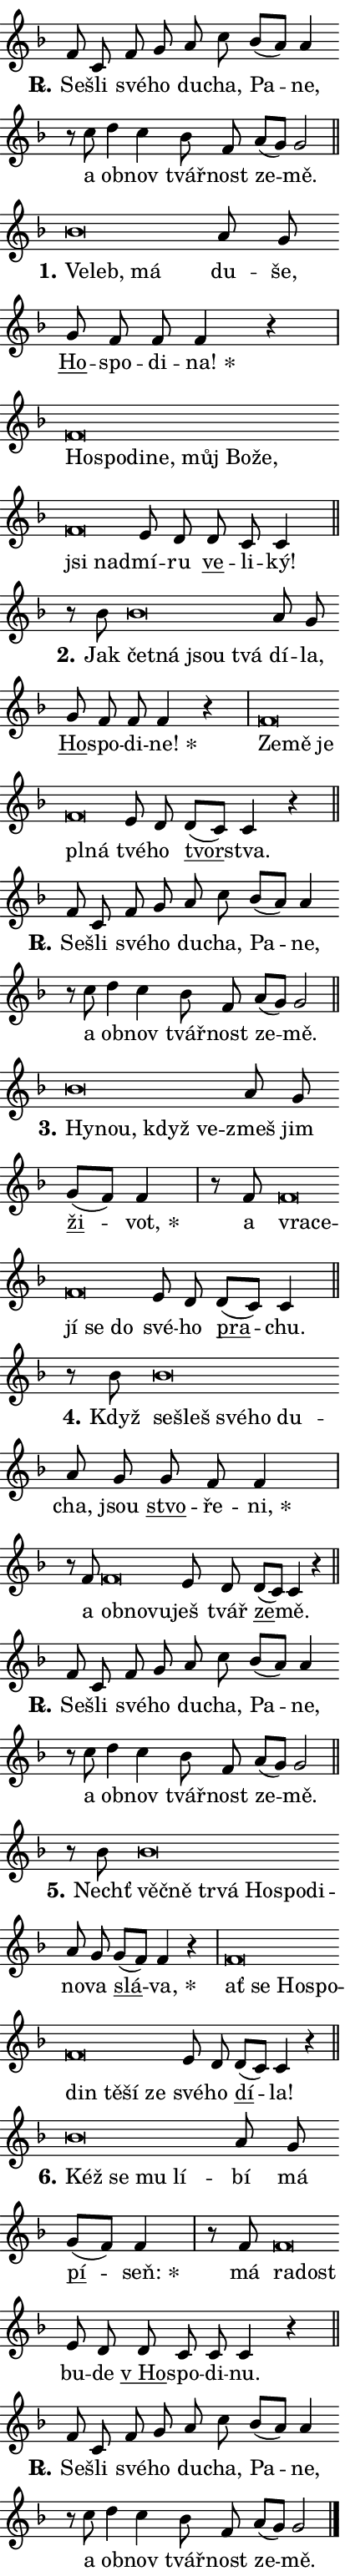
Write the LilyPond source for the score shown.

\version "2.24.0"
\header { tagline = "" }
\paper {
  indent = 0\cm
  top-margin = 0\cm
  right-margin = 0.13\cm % to fit lyric hyphens
  bottom-margin = 0\cm
  left-margin = 0\cm
  paper-width = 7\cm
  page-breaking = #ly:one-page-breaking
  system-system-spacing.basic-distance = #11
  score-system-spacing.basic-distance = #11
  ragged-last = ##f
}


%% Author: Thomas Morley
%% https://lists.gnu.org/archive/html/lilypond-user/2020-05/msg00002.html
#(define (line-position grob)
"Returns position of @var[grob} in current system:
   @code{'start}, if at first time-step
   @code{'end}, if at last time-step
   @code{'middle} otherwise
"
  (let* ((col (ly:item-get-column grob))
         (ln (ly:grob-object col 'left-neighbor))
         (rn (ly:grob-object col 'right-neighbor))
         (col-to-check-left (if (ly:grob? ln) ln col))
         (col-to-check-right (if (ly:grob? rn) rn col))
         (break-dir-left
           (and
             (ly:grob-property col-to-check-left 'non-musical #f)
             (ly:item-break-dir col-to-check-left)))
         (break-dir-right
           (and
             (ly:grob-property col-to-check-right 'non-musical #f)
             (ly:item-break-dir col-to-check-right))))
        (cond ((eqv? 1 break-dir-left) 'start)
              ((eqv? -1 break-dir-right) 'end)
              (else 'middle))))

#(define (tranparent-at-line-position vctor)
  (lambda (grob)
  "Relying on @code{line-position} select the relevant enry from @var{vctor}.
Used to determine transparency,"
    (case (line-position grob)
      ((end) (not (vector-ref vctor 0)))
      ((middle) (not (vector-ref vctor 1)))
      ((start) (not (vector-ref vctor 2))))))

noteHeadBreakVisibility =
#(define-music-function (break-visibility)(vector?)
"Makes @code{NoteHead}s transparent relying on @var{break-visibility}"
#{
  \override NoteHead.transparent =
    #(tranparent-at-line-position break-visibility)
#})

#(define delete-ledgers-for-transparent-note-heads
  (lambda (grob)
    "Reads whether a @code{NoteHead} is transparent.
If so this @code{NoteHead} is removed from @code{'note-heads} from
@var{grob}, which is supposed to be @code{LedgerLineSpanner}.
As a result ledgers are not printed for this @code{NoteHead}"
    (let* ((nhds-array (ly:grob-object grob 'note-heads))
           (nhds-list
             (if (ly:grob-array? nhds-array)
                 (ly:grob-array->list nhds-array)
                 '()))
           ;; Relies on the transparent-property being done before
           ;; Staff.LedgerLineSpanner.after-line-breaking is executed.
           ;; This is fragile ...
           (to-keep
             (remove
               (lambda (nhd)
                 (ly:grob-property nhd 'transparent #f))
               nhds-list)))
      ;; TODO find a better method to iterate over grob-arrays, similiar
      ;; to filter/remove etc for lists
      ;; For now rebuilt from scratch
      (set! (ly:grob-object grob 'note-heads)  '())
      (for-each
        (lambda (nhd)
          (ly:pointer-group-interface::add-grob grob 'note-heads nhd))
        to-keep))))

squashNotes = {
  \override NoteHead.X-extent = #'(-0.2 . 0.2)
  \override NoteHead.Y-extent = #'(-0.75 . 0)
  \override NoteHead.stencil =
    #(lambda (grob)
       (let ((pos (ly:grob-property grob 'staff-position)))
         (begin
           (if (< pos -7) (display "ERROR: Lower brevis then expected\n") (display ""))
           (if (<= pos -6) ly:text-interface::print ly:note-head::print))))
}
unSquashNotes = {
  \revert NoteHead.X-extent
  \revert NoteHead.Y-extent
  \revert NoteHead.stencil
}

hideNotes = \noteHeadBreakVisibility #begin-of-line-visible
unHideNotes = \noteHeadBreakVisibility #all-visible

% work-around for resetting accidentals
% https://lilypond.org/doc/v2.23/Documentation/notation/displaying-rhythms#unmetered-music
cadenzaMeasure = {
  \cadenzaOff
  \partial 1024 s1024
  \cadenzaOn
}

#(define-markup-command (accent layout props text) (markup?)
  "Underline accented syllable"
  (interpret-markup layout props
    #{\markup \override #'(offset . 4.3) \underline { #text }#}))

responsum = \markup \concat {
  "R" \hspace #-1.05 \path #0.1 #'((moveto 0 0.07) (lineto 0.9 0.8)) \hspace #0.05 "."
}

spaceSize = #0.6828661417322834 % exact space size for TeX Gyre Schola

\layout {
  \context {
    \Staff
    \remove "Time_signature_engraver"
    \override LedgerLineSpanner.after-line-breaking = #delete-ledgers-for-transparent-note-heads
  }
  \context {
    \Lyrics {
      \override LyricSpace.minimum-distance = \spaceSize
      \override LyricText.font-name = #"TeX Gyre Schola"
      \override LyricText.font-size = 1
      \override StanzaNumber.font-name = #"TeX Gyre Schola Bold"
      \override StanzaNumber.font-size = 1
    }
  }
  \context {
    \Score 
    \override NoteHead.text =
      #(lambda (grob) 
        (let ((pos (ly:grob-property grob 'staff-position)))
          #{\markup {
            \combine
              \halign #-0.55 \raise #(if (= pos -6) 0 0.5) \override #'(thickness . 2) \draw-line #'(3.2 . 0)
              \musicglyph "noteheads.sM1"
          }#}))
  }
}

% magnetic-lyrics.ily
%
%   written by
%     Jean Abou Samra <jean@abou-samra.fr>
%     Werner Lemberg <wl@gnu.org>
%
%   adapted by
%     Jiri Hon <jiri.hon@gmail.com>
%
% Version 2022-Apr-15

% https://www.mail-archive.com/lilypond-user@gnu.org/msg149350.html

#(define (Left_hyphen_pointer_engraver context)
   "Collect syllable-hyphen-syllable occurrences in lyrics and store
them in properties.  This engraver only looks to the left.  For
example, if the lyrics input is @code{foo -- bar}, it does the
following.

@itemize @bullet
@item
Set the @code{text} property of the @code{LyricHyphen} grob between
@q{foo} and @q{bar} to @code{foo}.

@item
Set the @code{left-hyphen} property of the @code{LyricText} grob with
text @q{foo} to the @code{LyricHyphen} grob between @q{foo} and
@q{bar}.
@end itemize

Use this auxiliary engraver in combination with the
@code{lyric-@/text::@/apply-@/magnetic-@/offset!} hook."
   (let ((hyphen #f)
         (text #f))
     (make-engraver
      (acknowledgers
       ((lyric-syllable-interface engraver grob source-engraver)
        (set! text grob)))
      (end-acknowledgers
       ((lyric-hyphen-interface engraver grob source-engraver)
        ;(when (not (grob::has-interface grob 'lyric-space-interface))
          (set! hyphen grob)));)
      ((stop-translation-timestep engraver)
       (when (and text hyphen)
         (ly:grob-set-object! text 'left-hyphen hyphen))
       (set! text #f)
       (set! hyphen #f)))))

#(define (lyric-text::apply-magnetic-offset! grob)
   "If the space between two syllables is less than the value in
property @code{LyricText@/.details@/.squash-threshold}, move the right
syllable to the left so that it gets concatenated with the left
syllable.

Use this function as a hook for
@code{LyricText@/.after-@/line-@/breaking} if the
@code{Left_@/hyphen_@/pointer_@/engraver} is active."
   (let ((hyphen (ly:grob-object grob 'left-hyphen #f)))
     (when hyphen
       (let ((left-text (ly:spanner-bound hyphen LEFT)))
         (when (grob::has-interface left-text 'lyric-syllable-interface)
           (let* ((common (ly:grob-common-refpoint grob left-text X))
                  (this-x-ext (ly:grob-extent grob common X))
                  (left-x-ext
                   (begin
                     ;; Trigger magnetism for left-text.
                     (ly:grob-property left-text 'after-line-breaking)
                     (ly:grob-extent left-text common X)))
                  ;; `delta` is the gap width between two syllables.
                  (delta (- (interval-start this-x-ext)
                            (interval-end left-x-ext)))
                  (details (ly:grob-property grob 'details))
                  (threshold (assoc-get 'squash-threshold details 0.2)))
             (when (< delta threshold)
               (let* (;; We have to manipulate the input text so that
                      ;; ligatures crossing syllable boundaries are not
                      ;; disabled.  For languages based on the Latin
                      ;; script this is essentially a beautification.
                      ;; However, for non-Western scripts it can be a
                      ;; necessity.
                      (lt (ly:grob-property left-text 'text))
                      (rt (ly:grob-property grob 'text))
                      (is-space (grob::has-interface hyphen 'lyric-space-interface))
                      (space (if is-space " " ""))
                      (extra-delta (if is-space spaceSize 0))
                      ;; Append new syllable.
                      (ltrt-space (if (and (string? lt) (string? rt))
                                (string-append lt space rt)
                                (make-concat-markup (list lt space rt))))
                      ;; Right-align `ltrt` to the right side.
                      (ltrt-space-markup (grob-interpret-markup
                               grob
                               (make-translate-markup
                                (cons (interval-length this-x-ext) 0)
                                (make-right-align-markup ltrt-space)))))
                 (begin
                   ;; Don't print `left-text`.
                   (ly:grob-set-property! left-text 'stencil #f)
                   ;; Set text and stencil (which holds all collected
                   ;; syllables so far) and shift it to the left.
                   (ly:grob-set-property! grob 'text ltrt-space)
                   (ly:grob-set-property! grob 'stencil ltrt-space-markup)
                   (ly:grob-translate-axis! grob (- (- delta extra-delta)) X))))))))))


#(define (lyric-hyphen::displace-bounds-first grob)
   ;; Make very sure this callback isn't triggered too early.
   (let ((left (ly:spanner-bound grob LEFT))
         (right (ly:spanner-bound grob RIGHT)))
     (ly:grob-property left 'after-line-breaking)
     (ly:grob-property right 'after-line-breaking)
     (ly:lyric-hyphen::print grob)))

squashThreshold = #0.4

\layout {
  \context {
    \Lyrics
    \consists #Left_hyphen_pointer_engraver
    \override LyricText.after-line-breaking =
      #lyric-text::apply-magnetic-offset!
    \override LyricHyphen.stencil = #lyric-hyphen::displace-bounds-first
    \override LyricText.details.squash-threshold = \squashThreshold
    \override LyricHyphen.minimum-distance = 0
    \override LyricHyphen.minimum-length = \squashThreshold
  }
}

squashText = \override LyricText.details.squash-threshold = 9999
unSquashText = \override LyricText.details.squash-threshold = \squashThreshold

leftText = \override LyricText.self-alignment-X = #LEFT
unLeftText = \revert LyricText.self-alignment-X

starOffset = #(lambda (grob) 
                (let ((x_offset (ly:self-alignment-interface::aligned-on-x-parent grob)))
                  (if (= x_offset 0) 0 (+ x_offset 1.2))))

star = #(define-music-function (syllable)(string?)
"Append star separator at the end of a syllable"
#{
  \once \override LyricText.X-offset = #starOffset
  \lyricmode { \markup {
    #syllable
    \override #'((font-name . "TeX Gyre Schola Bold")) \hspace #0.2 \lower #0.65 \larger "*"
  } }
#})

starAccent = #(define-music-function (syllable)(string?)
"Append star separator at the end of a syllable and make accent"
#{
  \once \override LyricText.X-offset = #starOffset
  \lyricmode { \markup {
    \accent #syllable
    \override #'((font-name . "TeX Gyre Schola Bold")) \hspace #0.2 \lower #0.65 \larger "*"
  } }
#})

breath = #(define-music-function (syllable)(string?)
"Append breathing indicator at the end of a syllable"
#{
  \lyricmode { \markup { #syllable "+" } }
#})

optionalBreath = #(define-music-function (syllable)(string?)
"Append optional breathing indicator at the end of a syllable"
#{
  \lyricmode { \markup { #syllable "(+)" } }
#})


\score {
    <<
        \new Voice = "melody" { \cadenzaOn \key f \major \relative { f'8 c f g a c \bar "" bes[( a)] a4 \bar "" r8 c d4 c \bar "" bes8 f \bar "" a[( g)] g2 \cadenzaMeasure \bar "||" \break } }
        \new Lyrics \lyricsto "melody" { \lyricmode { \set stanza = \responsum
Se -- šli své -- ho du -- cha, Pa -- ne, a ob -- nov tvář -- nost ze -- mě. } }
    >>
    \layout {}
}

\score {
    <<
        \new Voice = "melody" { \cadenzaOn \key f \major \relative { \squashNotes bes'\breve*1/16 \hideNotes \breve*1/16 \breve*1/16 \bar "" \unHideNotes \unSquashNotes a8 g \bar "" g f f f4 r \cadenzaMeasure \bar "|" \squashNotes f\breve*1/16 \hideNotes \breve*1/16 \bar "" \breve*1/16 \bar "" \breve*1/16 \bar "" \breve*1/16 \bar "" \breve*1/16 \bar "" \breve*1/16 \bar "" \breve*1/16 \breve*1/16 \bar "" \unHideNotes \unSquashNotes e8 d \bar "" d c c4 \cadenzaMeasure \bar "||" \break } }
        \new Lyrics \lyricsto "melody" { \lyricmode { \set stanza = "1."
\leftText Ve -- \squashText leb, má \unLeftText \unSquashText du -- še, \markup \accent Ho -- spo -- di -- \star na! \leftText Ho -- \squashText spo -- di -- ne, můj Bo -- že, jsi nad -- \unLeftText \unSquashText mí -- ru \markup \accent ve -- li -- ký! } }
    >>
    \layout {}
}

\score {
    <<
        \new Voice = "melody" { \cadenzaOn \key f \major \relative { r8 bes'8 \squashNotes bes\breve*1/16 \hideNotes \breve*1/16 \bar "" \breve*1/16 \breve*1/16 \bar "" \unHideNotes \unSquashNotes a8 g \bar "" g f f f4 r \cadenzaMeasure \bar "|" \squashNotes f\breve*1/16 \hideNotes \breve*1/16 \bar "" \breve*1/16 \bar "" \breve*1/16 \breve*1/16 \bar "" \unHideNotes \unSquashNotes e8 d \bar "" d[( c)] c4 r \cadenzaMeasure \bar "||" \break } }
        \new Lyrics \lyricsto "melody" { \lyricmode { \set stanza = "2."
Jak \leftText čet -- \squashText ná jsou tvá \unLeftText \unSquashText dí -- la, \markup \accent Ho -- spo -- di -- \star ne! \leftText Ze -- \squashText mě je pl -- ná \unLeftText \unSquashText tvé -- ho \markup \accent tvor -- stva. } }
    >>
    \layout {}
}

\score {
    <<
        \new Voice = "melody" { \cadenzaOn \key f \major \relative { f'8 c f g a c \bar "" bes[( a)] a4 \bar "" r8 c d4 c \bar "" bes8 f \bar "" a[( g)] g2 \cadenzaMeasure \bar "||" \break } }
        \new Lyrics \lyricsto "melody" { \lyricmode { \set stanza = \responsum
Se -- šli své -- ho du -- cha, Pa -- ne, a ob -- nov tvář -- nost ze -- mě. } }
    >>
    \layout {}
}

\score {
    <<
        \new Voice = "melody" { \cadenzaOn \key f \major \relative { \squashNotes bes'\breve*1/16 \hideNotes \breve*1/16 \bar "" \breve*1/16 \breve*1/16 \bar "" \unHideNotes \unSquashNotes a8 g \bar "" g[( f)] f4 \cadenzaMeasure \bar "|" r8 f8 \squashNotes f\breve*1/16 \hideNotes \breve*1/16 \bar "" \breve*1/16 \bar "" \breve*1/16 \breve*1/16 \bar "" \unHideNotes \unSquashNotes e8 d \bar "" d[( c)] c4 \cadenzaMeasure \bar "||" \break } }
        \new Lyrics \lyricsto "melody" { \lyricmode { \set stanza = "3."
\leftText Hy -- \squashText nou, když ve -- \unLeftText \unSquashText zmeš jim \markup \accent ži -- \star vot, a \leftText vra -- \squashText ce -- jí se do \unLeftText \unSquashText své -- ho \markup \accent pra -- chu. } }
    >>
    \layout {}
}

\score {
    <<
        \new Voice = "melody" { \cadenzaOn \key f \major \relative { r8 bes'8 \squashNotes bes\breve*1/16 \hideNotes \breve*1/16 \bar "" \breve*1/16 \bar "" \breve*1/16 \breve*1/16 \bar "" \unHideNotes \unSquashNotes a8 g \bar "" g f f4 \cadenzaMeasure \bar "|" r8 f8 \squashNotes f\breve*1/16 \hideNotes \breve*1/16 \breve*1/16 \bar "" \unHideNotes \unSquashNotes e8 d \bar "" d[( c)] c4 r \cadenzaMeasure \bar "||" \break } }
        \new Lyrics \lyricsto "melody" { \lyricmode { \set stanza = "4."
Když \leftText se -- \squashText šleš své -- ho du -- \unLeftText \unSquashText cha, jsou \markup \accent stvo -- ře -- \star ni, a \leftText ob -- \squashText no -- vu -- \unLeftText \unSquashText ješ tvář \markup \accent ze -- mě. } }
    >>
    \layout {}
}

\score {
    <<
        \new Voice = "melody" { \cadenzaOn \key f \major \relative { f'8 c f g a c \bar "" bes[( a)] a4 \bar "" r8 c d4 c \bar "" bes8 f \bar "" a[( g)] g2 \cadenzaMeasure \bar "||" \break } }
        \new Lyrics \lyricsto "melody" { \lyricmode { \set stanza = \responsum
Se -- šli své -- ho du -- cha, Pa -- ne, a ob -- nov tvář -- nost ze -- mě. } }
    >>
    \layout {}
}

\score {
    <<
        \new Voice = "melody" { \cadenzaOn \key f \major \relative { r8 bes'8 \squashNotes bes\breve*1/16 \hideNotes \breve*1/16 \bar "" \breve*1/16 \bar "" \breve*1/16 \bar "" \breve*1/16 \bar "" \breve*1/16 \breve*1/16 \bar "" \unHideNotes \unSquashNotes a8 g \bar "" g[( f)] f4 r \cadenzaMeasure \bar "|" \squashNotes f\breve*1/16 \hideNotes \breve*1/16 \bar "" \breve*1/16 \bar "" \breve*1/16 \bar "" \breve*1/16 \bar "" \breve*1/16 \bar "" \breve*1/16 \breve*1/16 \bar "" \unHideNotes \unSquashNotes e8 d \bar "" d[( c)] c4 r \cadenzaMeasure \bar "||" \break } }
        \new Lyrics \lyricsto "melody" { \lyricmode { \set stanza = "5."
Nechť \leftText věč -- \squashText ně tr -- vá Ho -- spo -- di -- \unLeftText \unSquashText no -- va \markup \accent slá -- \star va, \leftText ať \squashText se Ho -- spo -- din tě -- ší ze \unLeftText \unSquashText své -- ho \markup \accent dí -- la! } }
    >>
    \layout {}
}

\score {
    <<
        \new Voice = "melody" { \cadenzaOn \key f \major \relative { \squashNotes bes'\breve*1/16 \hideNotes \breve*1/16 \bar "" \breve*1/16 \breve*1/16 \bar "" \unHideNotes \unSquashNotes a8 g \bar "" g[( f)] f4 \cadenzaMeasure \bar "|" r8 f8 \squashNotes f\breve*1/16 \hideNotes \breve*1/16 \bar "" \unHideNotes \unSquashNotes e8 d \bar "" d c c c4 r \cadenzaMeasure \bar "||" \break } }
        \new Lyrics \lyricsto "melody" { \lyricmode { \set stanza = "6."
\leftText Kéž \squashText se mu lí -- \unLeftText \unSquashText bí má \markup \accent pí -- \star seň: má \leftText ra -- \squashText dost \unLeftText \unSquashText bu -- de \markup \accent "v Ho" -- spo -- di -- nu. } }
    >>
    \layout {}
}

\score {
    <<
        \new Voice = "melody" { \cadenzaOn \key f \major \relative { f'8 c f g a c \bar "" bes[( a)] a4 \bar "" r8 c d4 c \bar "" bes8 f \bar "" a[( g)] g2 \cadenzaMeasure \bar "||" \break } \bar "|." }
        \new Lyrics \lyricsto "melody" { \lyricmode { \set stanza = \responsum
Se -- šli své -- ho du -- cha, Pa -- ne, a ob -- nov tvář -- nost ze -- mě. } }
    >>
    \layout {}
}
